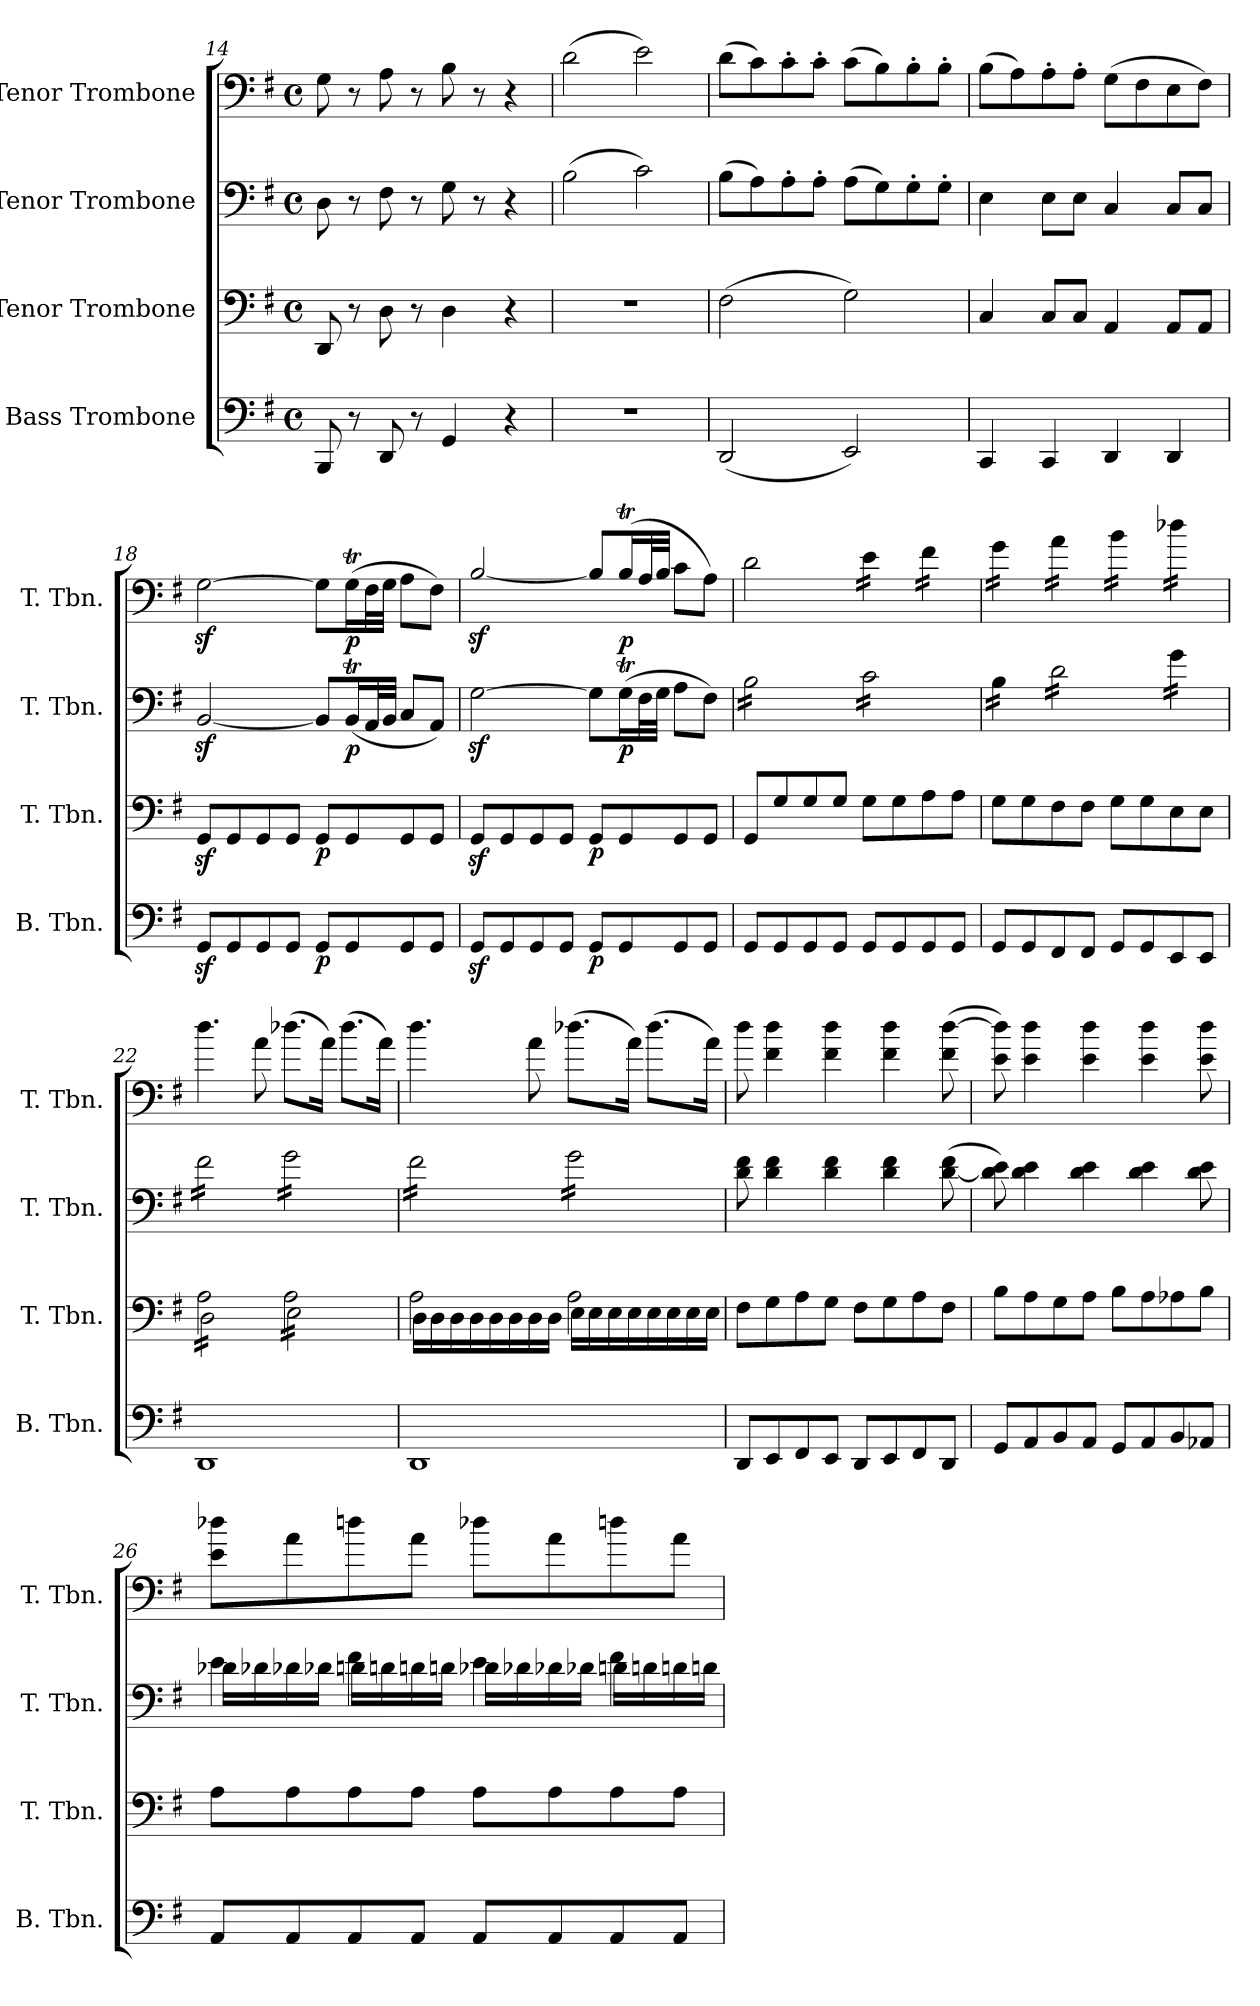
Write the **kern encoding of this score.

**kern	**dynam	**kern	**dynam	**kern	**dynam	**kern	**dynam
*part4	*part4	*part3	*part3	*part2	*part2	*part1	*part1
*staff4	*staff4	*staff3	*staff3	*staff2	*staff2	*staff1	*staff1
*I"Bass Trombone	*	*I"Tenor Trombone	*	*I"Tenor Trombone	*	*I"Tenor Trombone	*
*I'B. Tbn.	*	*I'T. Tbn.	*	*I'T. Tbn.	*	*I'T. Tbn.	*
*clefF4	*	*clefF4	*	*clefF4	*	*clefF4	*
*k[f#]	*	*k[f#]	*	*k[f#]	*	*k[f#]	*
*M4/4	*	*M4/4	*	*M4/4	*	*M4/4	*
*met(c)	*	*met(c)	*	*met(c)	*	*met(c)	*
=14	=14	=14	=14	=14	=14	=14	=14
8BBB/	.	8DD/	.	8D\	.	8G\	.
8r	.	8r	.	8r	.	8r	.
8DD/	.	8D\	.	8F#\	.	8A\	.
8r	.	8r	.	8r	.	8r	.
4GG/	.	4D\	.	8G\	.	8B\	.
.	.	.	.	8r	.	8r	.
4r	.	4r	.	4r	.	4r	.
=15	=15	=15	=15	=15	=15	=15	=15
1r	.	1r	.	(>2B\	.	(>2d\	.
.	.	.	.	2c\)	.	2e\)	.
=16	=16	=16	=16	=16	=16	=16	=16
(<2DD/	.	(>2F#\	.	(>8B\L	.	(>8d\L	.
.	.	.	.	8A\)	.	8c\)	.
.	.	.	.	8A'\	.	8c'\	.
.	.	.	.	8A'\J	.	8c'\J	.
2EE/)	.	2G\)	.	(>8A\L	.	(>8c\L	.
.	.	.	.	8G\)	.	8B\)	.
.	.	.	.	8G'\	.	8B'\	.
.	.	.	.	8G'\J	.	8B'\J	.
!!LO:LB:g=z
=17	=17	=17	=17	=17	=17	=17	=17
4CC/	.	4C/	.	4E\	.	(>8B\L	.
.	.	.	.	.	.	8A\)	.
4CC/	.	8C/L	.	8E\L	.	8A'\	.
.	.	8C/J	.	8E\J	.	8A'\J	.
4DD/	.	4AA/	.	4C/	.	(>8G\L	.
.	.	.	.	.	.	8F#\	.
4DD/	.	8AA/L	.	8C/L	.	8E\	.
.	.	8AA/J	.	8C/J	.	8F#\J)	.
=18	=18	=18	=18	=18	=18	=18	=18
8GGz</L	.	8GGz</L	.	[2BBz</	.	[2Gz<\	.
8GG/	.	8GG/	.	.	.	.	.
8GG/	.	8GG/	.	.	.	.	.
8GG/J	.	8GG/J	.	.	.	.	.
!	!LO:DY:b	!	!LO:DY:b	!	!	!	!
8GG/L	p	8GG/L	p	8BB/L]	.	8G\L]	.
!	!	!	!	!	!LO:DY:b	!	!LO:DY:b
8GG/	.	8GG/	.	(<16BBt/L	p	(>16GT\L	p
.	.	.	.	32AA/L	.	32F#\L	.
.	.	.	.	32BB/JJJ	.	32G\JJJ	.
8GG/	.	8GG/	.	8C/L	.	8A\L	.
8GG/J	.	8GG/J	.	8AA/J)	.	8F#\J)	.
=19	=19	=19	=19	=19	=19	=19	=19
8GGz</L	.	8GGz</L	.	[2Gz<\	.	[2Bz</	.
8GG/	.	8GG/	.	.	.	.	.
8GG/	.	8GG/	.	.	.	.	.
8GG/J	.	8GG/J	.	.	.	.	.
!	!LO:DY:b	!	!LO:DY:b	!	!	!	!
8GG/L	p	8GG/L	p	8G\L]	.	8B/L]	.
!	!	!	!	!	!LO:DY:b	!	!LO:DY:b
8GG/	.	8GG/	.	(>16GT\L	p	(>16Bt/L	p
.	.	.	.	32F#\L	.	32A/L	.
.	.	.	.	32G\JJJ	.	32B/JJJ	.
8GG/	.	8GG/	.	8A\L	.	8c\L	.
8GG/J	.	8GG/J	.	8F#\J)	.	8A\J)	.
=20	=20	=20	=20	=20	=20	=20	=20
*	*	*	*	*tremolo	*	*	*
8GG/L	.	8GG/L	.	16B\LL	.	2d\	.
.	.	.	.	16B\	.	.	.
8GG/	.	8G/	.	16B\	.	.	.
.	.	.	.	16B\	.	.	.
8GG/	.	8G/	.	16B\	.	.	.
.	.	.	.	16B\	.	.	.
8GG/J	.	8G/J	.	16B\	.	.	.
.	.	.	.	16B\JJ	.	.	.
*	*	*	*	*	*	*tremolo	*
8GG/L	.	8G\L	.	16c\LL	.	16e\LL	.
.	.	.	.	16c\	.	16e\	.
8GG/	.	8G\	.	16c\	.	16e\	.
.	.	.	.	16c\	.	16e\JJ	.
8GG/	.	8A\	.	16c\	.	16f#\LL	.
.	.	.	.	16c\	.	16f#\	.
8GG/J	.	8A\J	.	16c\	.	16f#\	.
.	.	.	.	16c\JJ	.	16f#\JJ	.
!!LO:LB:g=z
=21	=21	=21	=21	=21	=21	=21	=21
8GG/L	.	8G\L	.	16B\LL	.	16g\LL	.
.	.	.	.	16B\	.	16g\	.
8GG/	.	8G\	.	16B\	.	16g\	.
.	.	.	.	16B\JJ	.	16g\JJ	.
8FF#/	.	8F#\	.	16d\LL	.	16a\LL	.
.	.	.	.	16d\	.	16a\	.
8FF#/J	.	8F#\J	.	16d\	.	16a\	.
.	.	.	.	16d\	.	16a\JJ	.
8GG/L	.	8G\L	.	16d\	.	16b\LL	.
.	.	.	.	16d\	.	16b\	.
8GG/	.	8G\	.	16d\	.	16b\	.
.	.	.	.	16d\JJ	.	16b\JJ	.
8EE/	.	8E\	.	16g\LL	.	16dd-X\LL	.
.	.	.	.	16g\	.	16dd-X\	.
8EE/J	.	8E\J	.	16g\	.	16dd-X\	.
.	.	.	.	16g\JJ	.	16dd-X\JJ	.
*	*	*	*	*	*	*Xtremolo	*
=22	=22	=22	=22	=22	=22	=22	=22
*	*	*^	*	*	*	*	*
*	*	*tremolo	*	*	*	*	*	*
1DD	.	2A\	16D\LL	.	16f#\LL	.	4.dd\	.
.	.	.	16D\	.	16f#\	.	.	.
.	.	.	16D\	.	16f#\	.	.	.
.	.	.	16D\	.	16f#\	.	.	.
.	.	.	16D\	.	16f#\	.	.	.
.	.	.	16D\	.	16f#\	.	.	.
.	.	.	16D\	.	16f#\	.	8a\	.
.	.	.	16D\JJ	.	16f#\JJ	.	.	.
.	.	2A\	16E\LL	.	16g\LL	.	(>8.dd-X\L	.
.	.	.	16E\	.	16g\	.	.	.
.	.	.	16E\	.	16g\	.	.	.
.	.	.	16E\	.	16g\	.	16a\Jk)	.
.	.	.	16E\	.	16g\	.	(>8.dd-\L	.
.	.	.	16E\	.	16g\	.	.	.
.	.	.	16E\	.	16g\	.	.	.
.	.	.	16E\JJ	.	16g\JJ	.	16a\Jk)	.
=23	=23	=23	=23	=23	=23	=23	=23	=23
1DD	.	2A\	16D\LL	.	16f#\LL	.	4.dd\	.
.	.	.	16D\	.	16f#\	.	.	.
.	.	.	16D\	.	16f#\	.	.	.
.	.	.	16D\	.	16f#\	.	.	.
.	.	.	16D\	.	16f#\	.	.	.
.	.	.	16D\	.	16f#\	.	.	.
.	.	.	16D\	.	16f#\	.	8a\	.
.	.	.	16D\JJ	.	16f#\JJ	.	.	.
.	.	2A\	16E\LL	.	16g\LL	.	(>8.dd-X\L	.
.	.	.	16E\	.	16g\	.	.	.
.	.	.	16E\	.	16g\	.	.	.
.	.	.	16E\	.	16g\	.	16a\Jk)	.
.	.	.	16E\	.	16g\	.	(>8.dd-\L	.
.	.	.	16E\	.	16g\	.	.	.
.	.	.	16E\	.	16g\	.	.	.
.	.	.	16E\JJ	.	16g\JJ	.	16a\Jk)	.
*	*	*	*	*	*Xtremolo	*	*	*
*	*	*Xtremolo	*	*	*	*	*	*
*	*	*v	*v	*	*	*	*	*
=24	=24	=24	=24	=24	=24	=24	=24
8DD/L	.	8F#\L	.	8d\ 8f#\	.	8dd\	.
8EE/	.	8G\	.	4d\ 4f#\	.	4f#\ 4dd\	.
8FF#/	.	8A\	.	.	.	.	.
8EE/J	.	8G\J	.	4d\ 4f#\	.	4f#\ 4dd\	.
8DD/L	.	8F#\L	.	.	.	.	.
8EE/	.	8G\	.	4d\ 4f#\	.	4f#\ 4dd\	.
8FF#/	.	8A\	.	.	.	.	.
8DD/J	.	8F#\J	.	(<[8d\ 8f#\	.	(<8f#\ [8dd\	.
!!LO:PB:g=z
=25	=25	=25	=25	=25	=25	=25	=25
8GG/L	.	8B\L	.	8d\] 8e\)	.	8e\ 8dd\])	.
8AA/	.	8A\	.	4d\ 4e\	.	4e\ 4dd\	.
8BB/	.	8G\	.	.	.	.	.
8AA/J	.	8A\J	.	4d\ 4e\	.	4e\ 4dd\	.
8GG/L	.	8B\L	.	.	.	.	.
8AA/	.	8A\	.	4d\ 4e\	.	4e\ 4dd\	.
8BB/	.	8A-X\	.	.	.	.	.
8AA-X/J	.	8B\J	.	8d\ 8e\	.	8e\ 8dd\	.
=26	=26	=26	=26	=26	=26	=26	=26
*	*	*	*	*^	*	*	*
*	*	*	*	*tremolo	*	*	*	*
8AA/L	.	8A\L	.	4e\	16d-X\LL	.	8e\ 8dd-X\L	.
.	.	.	.	.	16d-X\	.	.	.
8AA/	.	8A\	.	.	16d-X\	.	8a\	.
.	.	.	.	.	16d-X\JJ	.	.	.
8AA/	.	8A\	.	4f#\	16dn\LL	.	8ddn\	.
.	.	.	.	.	16dn\	.	.	.
8AA/J	.	8A\J	.	.	16dn\	.	8a\J	.
.	.	.	.	.	16dn\JJ	.	.	.
8AA/L	.	8A\L	.	4e\	16d-X\LL	.	8dd-X\L	.
.	.	.	.	.	16d-X\	.	.	.
8AA/	.	8A\	.	.	16d-X\	.	8a\	.
.	.	.	.	.	16d-X\JJ	.	.	.
8AA/	.	8A\	.	4f#\	16dn\LL	.	8ddn\	.
.	.	.	.	.	16dn\	.	.	.
8AA/J	.	8A\J	.	.	16dn\	.	8a\J	.
.	.	.	.	.	16dn\JJ	.	.	.
*	*	*	*	*Xtremolo	*	*	*	*
*	*	*	*	*v	*v	*	*	*
=	=	=	=	=	=	=	=
*-	*-	*-	*-	*-	*-	*-	*-
